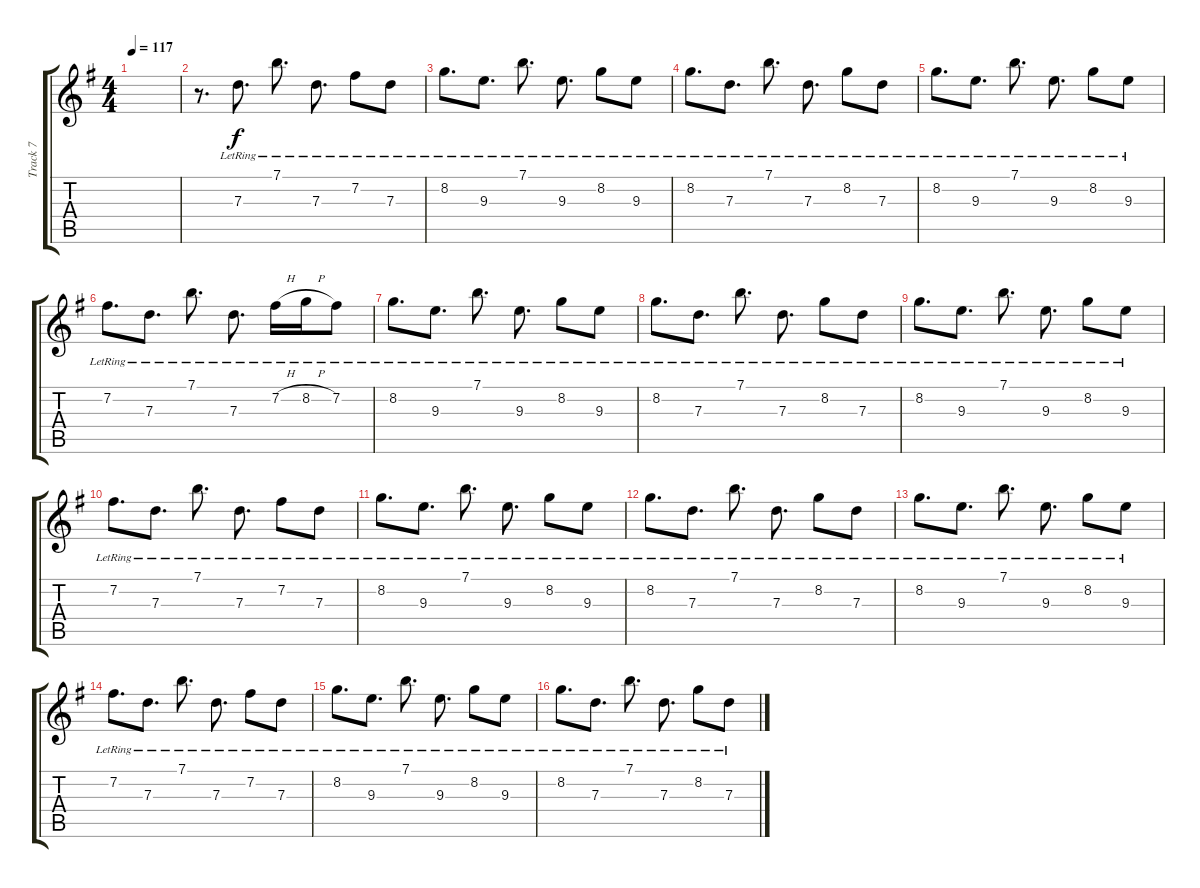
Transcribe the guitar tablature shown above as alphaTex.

\track ("Track 7" "Track 7") {instrument electricguitarjazz}
\staff {score tabs}
\tuning (E4 B3 G3 D3 A2 E2) {hide}
\ts (4 4)
\tempo 117
\clef g2
\ks g
|
r.8{d} 7.3{lr}.8{d} 7.1{lr}.8{d} 7.3{lr}.8{d} 7.2{lr}.8 7.3{lr}.8 |
8.2{lr}.8{d} 9.3{lr}.8{d} 7.1{lr}.8{d} 9.3{lr}.8{d} 8.2{lr}.8 9.3{lr}.8 |
8.2{lr}.8{d} 7.3{lr}.8{d} 7.1{lr}.8{d} 7.3{lr}.8{d} 8.2{lr}.8 7.3{lr}.8 |
8.2{lr}.8{d} 9.3{lr}.8{d} 7.1{lr}.8{d} 9.3{lr}.8{d} 8.2{lr}.8 9.3{lr}.8 |
7.2{lr}.8{d} 7.3{lr}.8{d} 7.1{lr}.8{d} 7.3{lr}.8{d} 7.2{h lr}.16 8.2{h lr}.16 7.2{lr}.8 |
8.2{lr}.8{d} 9.3{lr}.8{d} 7.1{lr}.8{d} 9.3{lr}.8{d} 8.2{lr}.8 9.3{lr}.8 |
8.2{lr}.8{d} 7.3{lr}.8{d} 7.1{lr}.8{d} 7.3{lr}.8{d} 8.2{lr}.8 7.3{lr}.8 |
8.2{lr}.8{d} 9.3{lr}.8{d} 7.1{lr}.8{d} 9.3{lr}.8{d} 8.2{lr}.8 9.3{lr}.8 |
7.2{lr}.8{d} 7.3{lr}.8{d} 7.1{lr}.8{d} 7.3{lr}.8{d} 7.2{lr}.8 7.3{lr}.8 |
8.2{lr}.8{d} 9.3{lr}.8{d} 7.1{lr}.8{d} 9.3{lr}.8{d} 8.2{lr}.8 9.3{lr}.8 |
8.2{lr}.8{d} 7.3{lr}.8{d} 7.1{lr}.8{d} 7.3{lr}.8{d} 8.2{lr}.8 7.3{lr}.8 |
8.2{lr}.8{d} 9.3{lr}.8{d} 7.1{lr}.8{d} 9.3{lr}.8{d} 8.2{lr}.8 9.3{lr}.8 |
7.2{lr}.8{d} 7.3{lr}.8{d} 7.1{lr}.8{d} 7.3{lr}.8{d} 7.2{lr}.8 7.3{lr}.8 |
8.2{lr}.8{d} 9.3{lr}.8{d} 7.1{lr}.8{d} 9.3{lr}.8{d} 8.2{lr}.8 9.3{lr}.8 |
8.2{lr}.8{d} 7.3{lr}.8{d} 7.1{lr}.8{d} 7.3{lr}.8{d} 8.2{lr}.8 7.3{lr}.8
